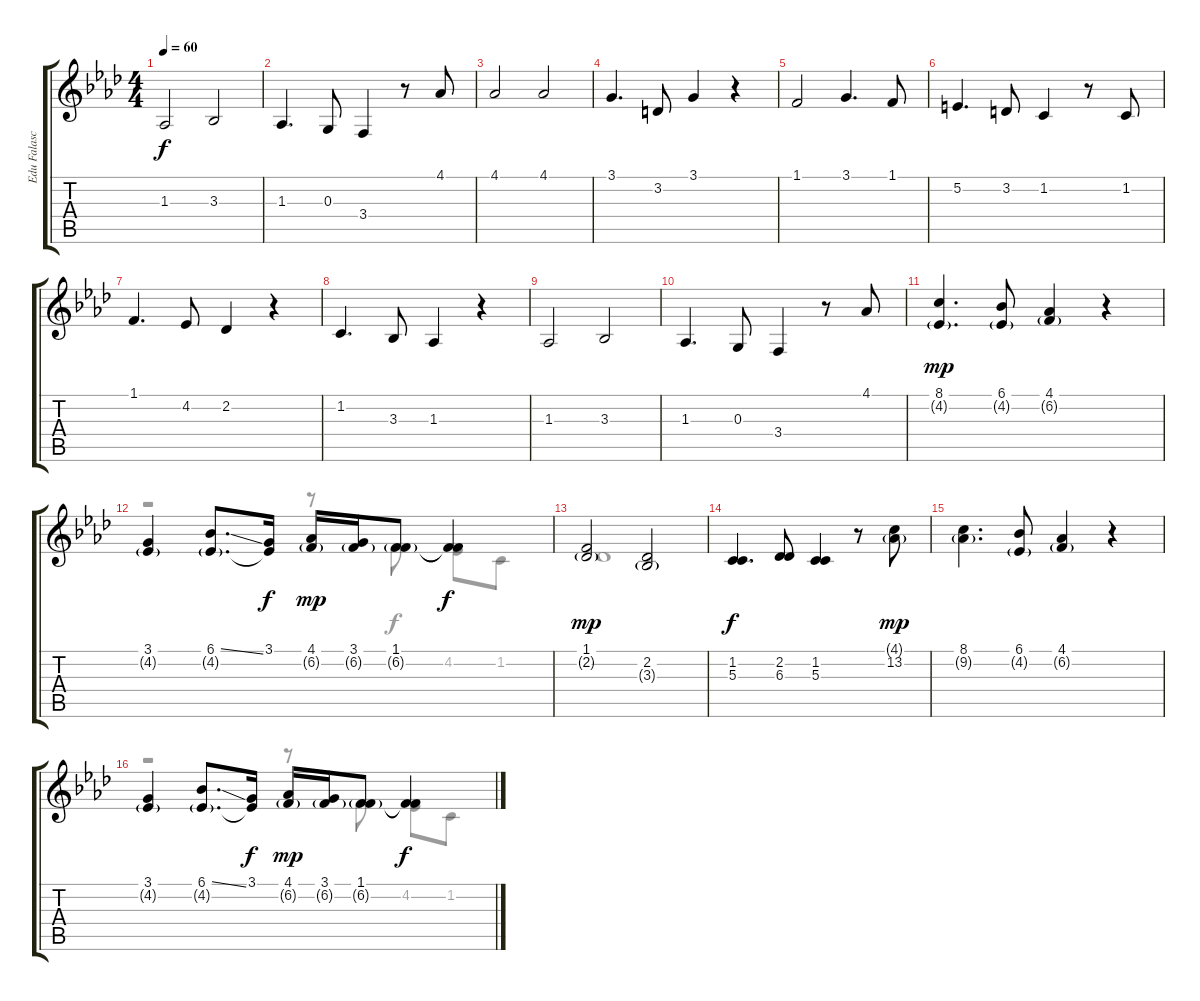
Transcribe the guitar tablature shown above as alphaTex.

\track ("Edu Falaschi" "Edu Falasc") {instrument choiraahs}
\staff {score tabs}
\tuning (E4 B3 G3 D3 A2 E2) {hide}
\voice
\ts (4 4)
\tempo 60
\clef g2
\ks ab
1.3.2{dy f} 3.3.2 |
1.3.4{d} 0.3.8 3.4.4 r.8 4.1.8 |
4.1.2 4.1.2 |
3.1.4{d} 3.2.8 3.1.4 r.4 |
1.1.2 3.1.4{d} 1.1.8 |
5.2.4{d} 3.2.8 1.2.4 r.8 1.2.8 |
1.1.4{d} 4.2.8 2.2.4 r.4 |
1.2.4{d} 3.3.8 1.3.4 r.4 |
1.3.2 3.3.2 |
1.3.4{d} 0.3.8 3.4.4 r.8 4.1.8 |
(8.1 4.2{g}).4{d dy mp} (6.1 4.2{g}).8 (4.1 6.2{g}).4 r.4 |
(3.1 4.2{g}).4 (6.1{ss} 4.2{g}).8{d} (3.1 4.2{t}).16{dy f} (4.1 6.2{g}).16{dy mp} (3.1 6.2{g}).16 (1.1 6.2{g}).8 (1.1{t} 6.2{t}).4{dy f} |
(1.1 2.2{g}).2{dy mp} (2.2 3.3{g}).2 |
(1.2 5.3).4{d dy f} (2.2 6.3).8 (1.2 5.3).4 r.8 (4.1{g} 13.2).8{dy mp} |
(8.1 9.2{g}).4{d} (6.1 4.2{g}).8 (4.1 6.2{g}).4 r.4 |
(3.1 4.2{g}).4 (6.1{ss} 4.2{g}).8{d} (3.1 4.2{t}).16{dy f} (4.1 6.2{g}).16{dy mp} (3.1 6.2{g}).16 (1.1 6.2{g}).8 (1.1{t} 6.2{t}).4{dy f}
\voice
\clef g2
\ottava regular
\simile none
\ks ab
|
|
|
|
|
|
|
|
|
|
|
r.2 r.8 1.1.8 4.2.8 1.2.8 |
2.2.1 |
|
|
r.2 r.8 1.1.8 4.2.8 1.2.8
